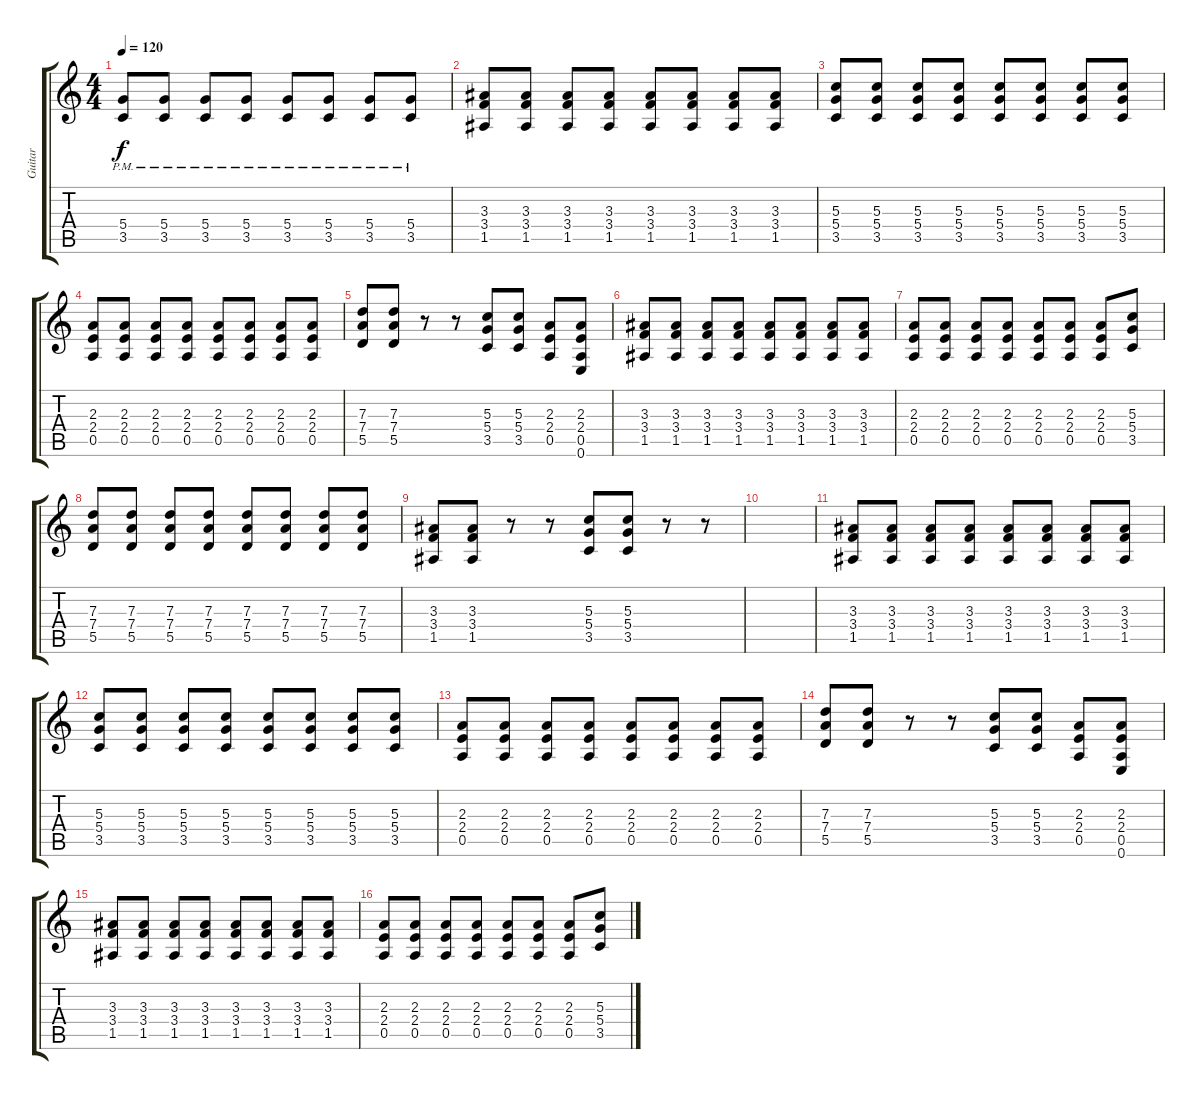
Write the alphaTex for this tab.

\track ("Guitar" "Guitar") {instrument distortionguitar}
\staff {score tabs}
\tuning (E4 B3 G3 D3 A2 E2) {hide}
\ts (4 4)
\tempo 120
\clef g2
\ks c
(5.4{pm} 3.5{pm}).8{dy f} (5.4{pm} 3.5{pm}).8 (5.4{pm} 3.5{pm}).8 (5.4{pm} 3.5{pm}).8 (5.4{pm} 3.5{pm}).8 (5.4{pm} 3.5{pm}).8 (5.4{pm} 3.5{pm}).8 (5.4{pm} 3.5{pm}).8 |
(3.3 3.4 1.5).8 (3.3 3.4 1.5).8 (3.3 3.4 1.5).8 (3.3 3.4 1.5).8 (3.3 3.4 1.5).8 (3.3 3.4 1.5).8 (3.3 3.4 1.5).8 (3.3 3.4 1.5).8 |
(5.3 5.4 3.5).8 (5.3 5.4 3.5).8 (5.3 5.4 3.5).8 (5.3 5.4 3.5).8 (5.3 5.4 3.5).8 (5.3 5.4 3.5).8 (5.3 5.4 3.5).8 (5.3 5.4 3.5).8 |
(2.3 2.4 0.5).8 (2.3 2.4 0.5).8 (2.3 2.4 0.5).8 (2.3 2.4 0.5).8 (2.3 2.4 0.5).8 (2.3 2.4 0.5).8 (2.3 2.4 0.5).8 (2.3 2.4 0.5).8 |
(7.3 7.4 5.5).8 (7.3 7.4 5.5).8 r.8 r.8 (5.3 5.4 3.5).8 (5.3 5.4 3.5).8 (2.3 2.4 0.5).8 (2.3 2.4 0.5 0.6).8 |
(3.3 3.4 1.5).8 (3.3 3.4 1.5).8 (3.3 3.4 1.5).8 (3.3 3.4 1.5).8 (3.3 3.4 1.5).8 (3.3 3.4 1.5).8 (3.3 3.4 1.5).8 (3.3 3.4 1.5).8 |
(2.3 2.4 0.5).8 (2.3 2.4 0.5).8 (2.3 2.4 0.5).8 (2.3 2.4 0.5).8 (2.3 2.4 0.5).8 (2.3 2.4 0.5).8 (2.3 2.4 0.5).8 (5.3 5.4 3.5).8 |
(7.3 7.4 5.5).8 (7.3 7.4 5.5).8 (7.3 7.4 5.5).8 (7.3 7.4 5.5).8 (7.3 7.4 5.5).8 (7.3 7.4 5.5).8 (7.3 7.4 5.5).8 (7.3 7.4 5.5).8 |
(3.3 3.4 1.5).8 (3.3 3.4 1.5).8 r.8 r.8 (5.3 5.4 3.5).8 (5.3 5.4 3.5).8 r.8 r.8 |
|
(3.3 3.4 1.5).8 (3.3 3.4 1.5).8 (3.3 3.4 1.5).8 (3.3 3.4 1.5).8 (3.3 3.4 1.5).8 (3.3 3.4 1.5).8 (3.3 3.4 1.5).8 (3.3 3.4 1.5).8 |
(5.3 5.4 3.5).8 (5.3 5.4 3.5).8 (5.3 5.4 3.5).8 (5.3 5.4 3.5).8 (5.3 5.4 3.5).8 (5.3 5.4 3.5).8 (5.3 5.4 3.5).8 (5.3 5.4 3.5).8 |
(2.3 2.4 0.5).8 (2.3 2.4 0.5).8 (2.3 2.4 0.5).8 (2.3 2.4 0.5).8 (2.3 2.4 0.5).8 (2.3 2.4 0.5).8 (2.3 2.4 0.5).8 (2.3 2.4 0.5).8 |
(7.3 7.4 5.5).8 (7.3 7.4 5.5).8 r.8 r.8 (5.3 5.4 3.5).8 (5.3 5.4 3.5).8 (2.3 2.4 0.5).8 (2.3 2.4 0.5 0.6).8 |
(3.3 3.4 1.5).8 (3.3 3.4 1.5).8 (3.3 3.4 1.5).8 (3.3 3.4 1.5).8 (3.3 3.4 1.5).8 (3.3 3.4 1.5).8 (3.3 3.4 1.5).8 (3.3 3.4 1.5).8 |
(2.3 2.4 0.5).8 (2.3 2.4 0.5).8 (2.3 2.4 0.5).8 (2.3 2.4 0.5).8 (2.3 2.4 0.5).8 (2.3 2.4 0.5).8 (2.3 2.4 0.5).8 (5.3 5.4 3.5).8
